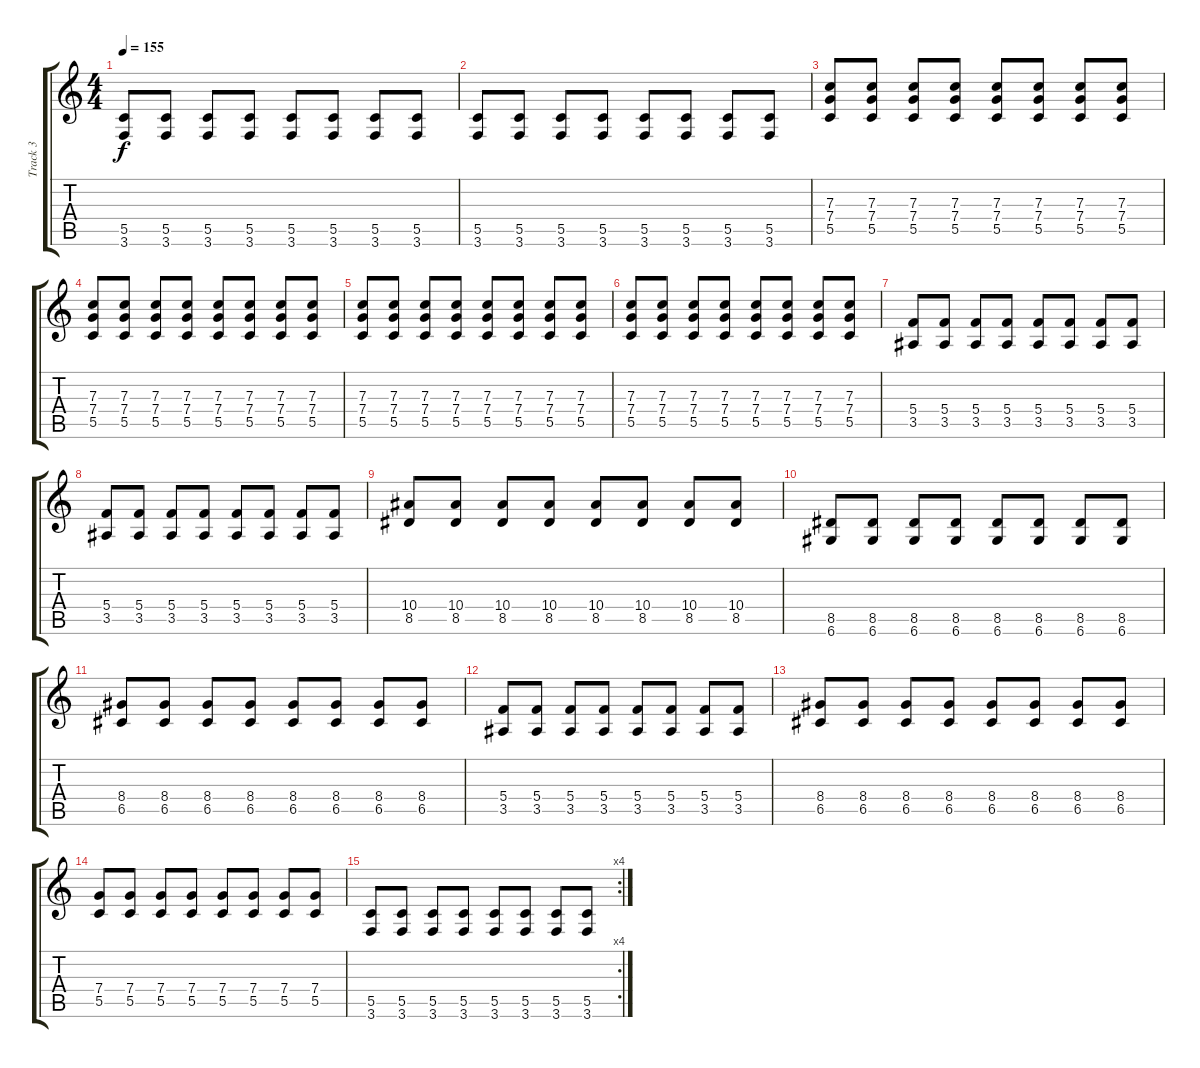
\track ("Track 3" "Track 3") {instrument distortionguitar}
\staff {score tabs}
\tuning (D4 A3 F3 C3 G2 D2) {hide}
\ts (4 4)
\tempo 155
\clef g2
\ks c
(5.5 3.6).8{dy f} (5.5 3.6).8 (5.5 3.6).8 (5.5 3.6).8 (5.5 3.6).8 (5.5 3.6).8 (5.5 3.6).8 (5.5 3.6).8 |
(5.5 3.6).8 (5.5 3.6).8 (5.5 3.6).8 (5.5 3.6).8 (5.5 3.6).8 (5.5 3.6).8 (5.5 3.6).8 (5.5 3.6).8 |
(7.3 7.4 5.5).8 (7.3 7.4 5.5).8 (7.3 7.4 5.5).8 (7.3 7.4 5.5).8 (7.3 7.4 5.5).8 (7.3 7.4 5.5).8 (7.3 7.4 5.5).8 (7.3 7.4 5.5).8 |
(7.3 7.4 5.5).8 (7.3 7.4 5.5).8 (7.3 7.4 5.5).8 (7.3 7.4 5.5).8 (7.3 7.4 5.5).8 (7.3 7.4 5.5).8 (7.3 7.4 5.5).8 (7.3 7.4 5.5).8 |
(7.3 7.4 5.5).8 (7.3 7.4 5.5).8 (7.3 7.4 5.5).8 (7.3 7.4 5.5).8 (7.3 7.4 5.5).8 (7.3 7.4 5.5).8 (7.3 7.4 5.5).8 (7.3 7.4 5.5).8 |
(7.3 7.4 5.5).8 (7.3 7.4 5.5).8 (7.3 7.4 5.5).8 (7.3 7.4 5.5).8 (7.3 7.4 5.5).8 (7.3 7.4 5.5).8 (7.3 7.4 5.5).8 (7.3 7.4 5.5).8 |
(5.4 3.5).8 (5.4 3.5).8 (5.4 3.5).8 (5.4 3.5).8 (5.4 3.5).8 (5.4 3.5).8 (5.4 3.5).8 (5.4 3.5).8 |
(5.4 3.5).8 (5.4 3.5).8 (5.4 3.5).8 (5.4 3.5).8 (5.4 3.5).8 (5.4 3.5).8 (5.4 3.5).8 (5.4 3.5).8 |
(10.4 8.5).8 (10.4 8.5).8 (10.4 8.5).8 (10.4 8.5).8 (10.4 8.5).8 (10.4 8.5).8 (10.4 8.5).8 (10.4 8.5).8 |
(8.5 6.6).8 (8.5 6.6).8 (8.5 6.6).8 (8.5 6.6).8 (8.5 6.6).8 (8.5 6.6).8 (8.5 6.6).8 (8.5 6.6).8 |
(8.4 6.5).8 (8.4 6.5).8 (8.4 6.5).8 (8.4 6.5).8 (8.4 6.5).8 (8.4 6.5).8 (8.4 6.5).8 (8.4 6.5).8 |
(5.4 3.5).8 (5.4 3.5).8 (5.4 3.5).8 (5.4 3.5).8 (5.4 3.5).8 (5.4 3.5).8 (5.4 3.5).8 (5.4 3.5).8 |
(8.4 6.5).8 (8.4 6.5).8 (8.4 6.5).8 (8.4 6.5).8 (8.4 6.5).8 (8.4 6.5).8 (8.4 6.5).8 (8.4 6.5).8 |
(7.4 5.5).8 (7.4 5.5).8 (7.4 5.5).8 (7.4 5.5).8 (7.4 5.5).8 (7.4 5.5).8 (7.4 5.5).8 (7.4 5.5).8 |
\rc 4
(5.5 3.6).8 (5.5 3.6).8 (5.5 3.6).8 (5.5 3.6).8 (5.5 3.6).8 (5.5 3.6).8 (5.5 3.6).8 (5.5 3.6).8
